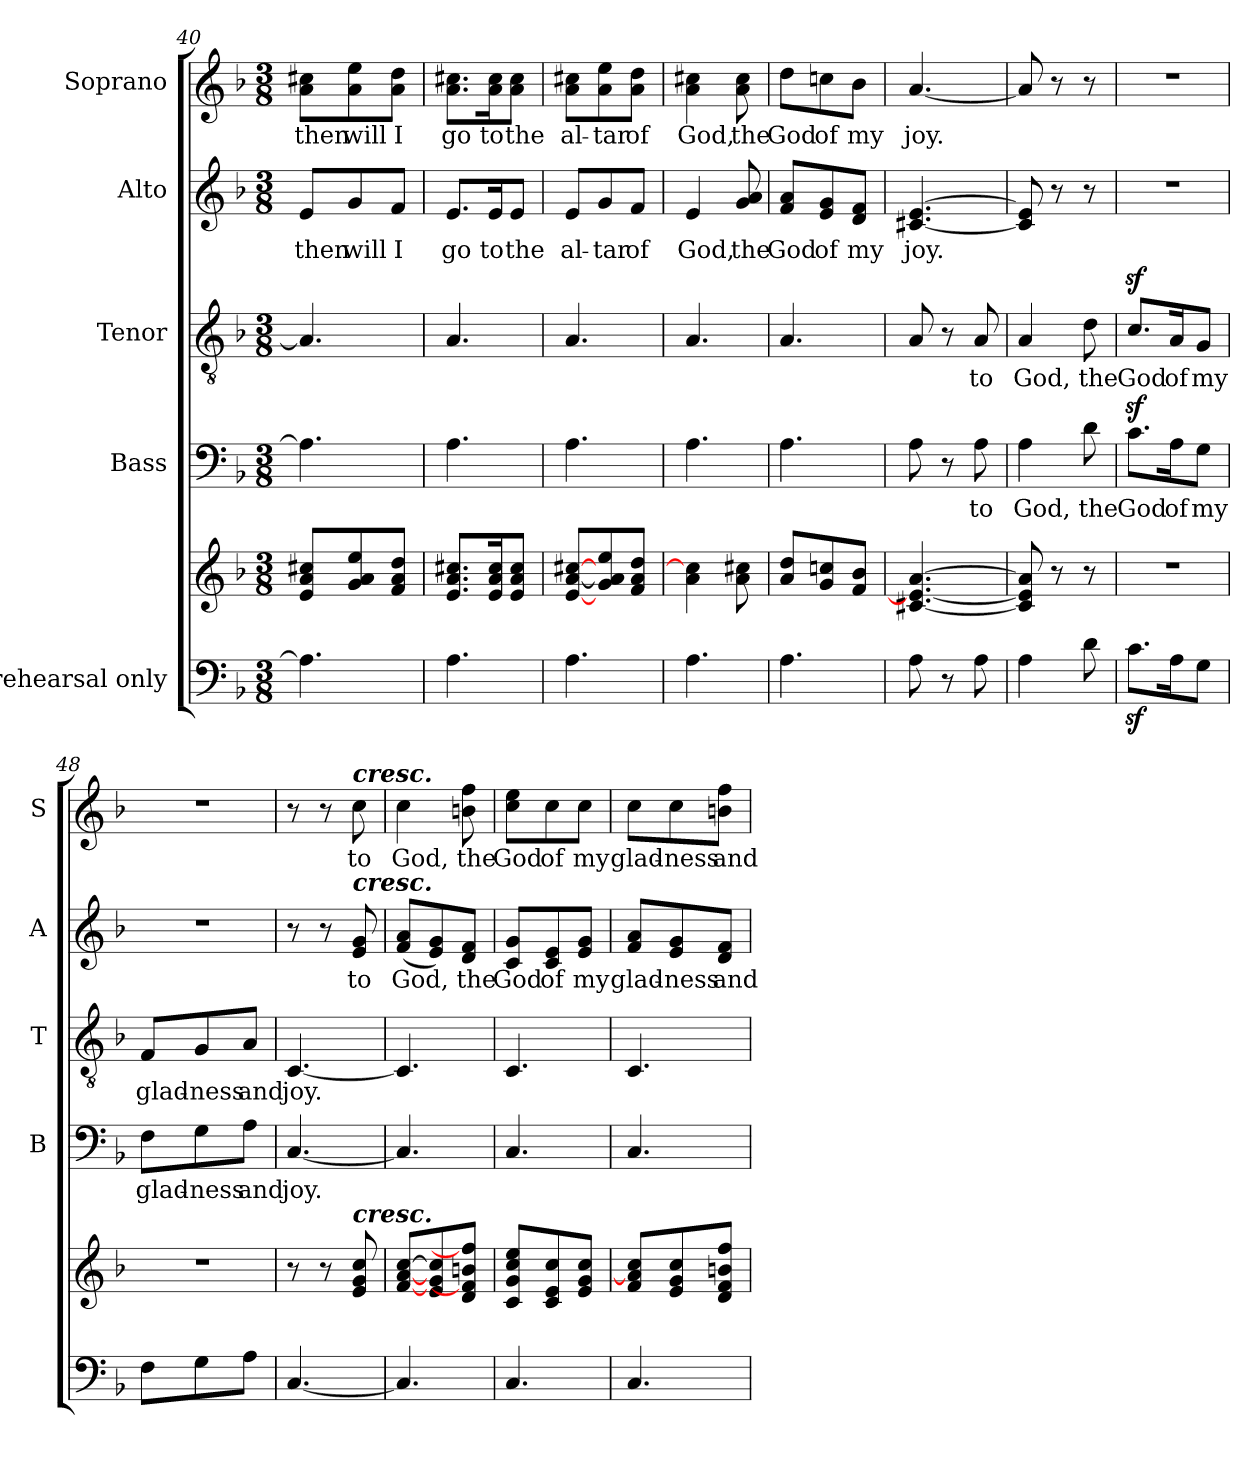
**kern	**kern	**kern	**text	**kern	**text	**kern	**text	**kern	**text
*part5	*part5	*part4	*part4	*part3	*part3	*part2	*part2	*part1	*part1
*staff6	*staff5	*staff4	*staff4	*staff3	*staff3	*staff2	*staff2	*staff1	*staff1
*I"rehearsal only	*	*I"Bass	*	*I"Tenor	*	*I"Alto	*	*I"Soprano	*
*	*	*I'B	*	*I'T	*	*I'A	*	*I'S	*
*clefF4	*clefG2	*clefF4	*	*clefGv2	*	*clefG2	*	*clefG2	*
*k[b-]	*k[b-]	*k[b-]	*	*k[b-]	*	*k[b-]	*	*k[b-]	*
*F:	*F:	*F:	*	*F:	*	*F:	*	*F:	*
*M3/8	*M3/8	*M3/8	*	*M3/8	*	*M3/8	*	*M3/8	*
=40	=40	=40	=40	=40	=40	=40	=40	=40	=40
!	!	!	!	!	!	!	!LO:LY:b	!	!LO:LY:b
4.A\]	8e/ 8a/ 8cc#X/L	4.A\]	.	4.A/]	.	8e/L	then	8a\ 8cc#X\L	then
!	!	!	!	!	!	!	!LO:LY:b	!	!LO:LY:b
.	8g/ 8a/ 8ee/	.	.	.	.	8g/	will	8a\ 8ee\	will
!	!	!	!	!	!	!	!LO:LY:b	!	!LO:LY:b
.	8f/ 8a/ 8dd/J	.	.	.	.	8f/J	I	8a\ 8dd\J	I
=41	=41	=41	=41	=41	=41	=41	=41	=41	=41
!	!	!	!	!	!	!	!LO:LY:b	!	!LO:LY:b
4.A\	8.e/ 8.a/ 8.cc#X/L	4.A\	.	4.A/	.	8.e/L	go	8.a\ 8.cc#X\L	go
!	!	!	!	!	!	!	!LO:LY:b	!	!LO:LY:b
.	16e/ 16a/ 16cc#/K	.	.	.	.	16e/K	to	16a\ 16cc#\K	to
!	!	!	!	!	!	!	!LO:LY:b	!	!LO:LY:b
.	8e/ 8a/ 8cc#/J	.	.	.	.	8e/J	the	8a\ 8cc#\J	the
=42	=42	=42	=42	=42	=42	=42	=42	=42	=42
!	!	!	!	!	!	!	!LO:LY:b	!	!LO:LY:b
4.A\	[8e/ [8a/ [8cc#X/L	4.A\	.	4.A/	.	8e/L	al-	8a\ 8cc#X\L	al-
!	!	!	!	!	!	!	!LO:LY:b	!	!LO:LY:b
.	8g/ 8a/] 8ee/	.	.	.	.	8g/	-tar	8a\ 8ee\	-tar
!	!	!	!	!	!	!	!LO:LY:b	!	!LO:LY:b
.	8f/ 8a/ 8dd/J	.	.	.	.	8f/J	of	8a\ 8dd\J	of
=43	=43	=43	=43	=43	=43	=43	=43	=43	=43
!	!	!	!	!	!	!	!LO:LY:b	!	!LO:LY:b
4.A\	4a\ 4cc#\]	4.A\	.	4.A/	.	4e/	God,	4a\ 4cc#X\	God,
!	!	!	!	!	!	!	!LO:LY:b	!	!LO:LY:b
.	8a\ 8cc#X\	.	.	.	.	8g/ 8a/	the	8a\ 8cc#\	the
=44	=44	=44	=44	=44	=44	=44	=44	=44	=44
!	!	!	!	!	!	!	!LO:LY:b	!	!LO:LY:b
4.A\	8a/ 8dd/L	4.A\	.	4.A/	.	8f/ 8a/L	God	8dd\L	God
!	!	!	!	!	!	!	!LO:LY:b	!	!LO:LY:b
.	8g/ 8ccn/	.	.	.	.	8e/ 8g/	of	8ccn\	of
!	!	!	!	!	!	!	!LO:LY:b	!	!LO:LY:b
.	8f/ 8b-/J	.	.	.	.	8d/ 8f/J	my	8b-\J	my
!!LO:LB:g=z
=45	=45	=45	=45	=45	=45	=45	=45	=45	=45
!	!	!	!	!	!	!	!LO:LY:b	!	!LO:LY:b
8A\	[4.c#X/ 4.e/_ [4.a/	8A\	.	8A/	.	[4.c#X/ [4.e/	joy.	[4.a/	joy.
8r	.	8r	.	8r	.	.	.	.	.
!	!	!	!LO:LY:b	!	!LO:LY:b	!	!	!	!
8A\	.	8A\	to	8A/	to	.	.	.	.
=46	=46	=46	=46	=46	=46	=46	=46	=46	=46
!	!	!	!LO:LY:b	!	!LO:LY:b	!	!	!	!
4A\	8c#/] 8e/] 8a/]	4A\	God,	4A/	God,	8c#/] 8e/]	.	8a/]	.
.	8r	.	.	.	.	8r	.	8r	.
!	!	!	!LO:LY:b	!	!LO:LY:b	!	!	!	!
8d\	8r	8d\	the	8d\	the	8r	.	8r	.
=47	=47	=47	=47	=47	=47	=47	=47	=47	=47
!	!	!	!LO:LY:b	!	!LO:LY:b	!	!	!	!
8.cz<\L	4.r	8.cz<\L	God	8.cz</L	God	4.r	.	4.r	.
!	!	!	!LO:LY:b	!	!LO:LY:b	!	!	!	!
16A\K	.	16A\K	of	16A/K	of	.	.	.	.
!	!	!	!LO:LY:b	!	!LO:LY:b	!	!	!	!
8G\J	.	8G\J	my	8G/J	my	.	.	.	.
=48	=48	=48	=48	=48	=48	=48	=48	=48	=48
!	!	!	!LO:LY:b	!	!LO:LY:b	!	!	!	!
8F\L	4.r	8F\L	glad-	8F/L	glad-	4.r	.	4.r	.
!	!	!	!LO:LY:b	!	!LO:LY:b	!	!	!	!
8G\	.	8G\	-ness	8G/	-ness	.	.	.	.
!	!	!	!LO:LY:b	!	!LO:LY:b	!	!	!	!
8A\J	.	8A\J	and	8A/J	and	.	.	.	.
=49	=49	=49	=49	=49	=49	=49	=49	=49	=49
!	!	!	!LO:LY:b	!	!LO:LY:b	!	!	!	!
[4.C/	8r	[4.C/	joy.	[4.C/	joy.	8r	.	8r	.
.	8r	.	.	.	.	8r	.	8r	.
!	!	!	!	!	!	!	!	!LO:TX:a:Bi:t=cresc.	!
!	!	!	!	!	!	!LO:TX:a:Bi:t=cresc.	!	!	!
!	!LO:TX:a:Bi:t=cresc.	!	!	!	!	!	!	!	!
!	!	!	!	!	!	!	!LO:LY:b	!	!LO:LY:b
.	8e/ 8g/ 8cc/	.	.	.	.	8e/ 8g/	to	8cc\	to
=50	=50	=50	=50	=50	=50	=50	=50	=50	=50
!	!	!	!	!	!	!	!LO:LY:b	!	!LO:LY:b
4.C/]	[8f/ [8a/ [8cc/L	4.C/]	.	4.C/]	.	(<8f/ 8a/L	God,	4cc\	God,
.	8e/ 8g/ 8cc/]	.	.	.	.	8e/ 8g/)	.	.	.
!	!	!	!	!	!	!	!LO:LY:b	!	!LO:LY:b
.	8d/ 8f/] 8bn/ 8ff/]J	.	.	.	.	8d/ 8f/J	the	8bn\ 8ff\	the
=51	=51	=51	=51	=51	=51	=51	=51	=51	=51
!	!	!	!	!	!	!	!LO:LY:b	!	!LO:LY:b
4.C/	8c/ 8g/ 8cc/ 8ee/L	4.C/	.	4.C/	.	8c/ 8g/L	God	8cc\ 8ee\L	God
!	!	!	!	!	!	!	!LO:LY:b	!	!LO:LY:b
.	8c/ 8e/ 8cc/	.	.	.	.	8c/ 8e/	of	8cc\	of
!	!	!	!	!	!	!	!LO:LY:b	!	!LO:LY:b
.	8e/ 8g/ 8cc/J	.	.	.	.	8e/ 8g/J	my	8cc\J	my
=52	=52	=52	=52	=52	=52	=52	=52	=52	=52
!	!	!	!	!	!	!	!LO:LY:b	!	!LO:LY:b
4.C/	8f/ 8a/] 8cc/L	4.C/	.	4.C/	.	8f/ 8a/L	glad-	8cc\L	glad-
!	!	!	!	!	!	!	!LO:LY:b	!	!LO:LY:b
.	8e/ 8g/ 8cc/	.	.	.	.	8e/ 8g/	-ness	8cc\	-ness
!	!	!	!	!	!	!	!LO:LY:b	!	!LO:LY:b
.	8d/ 8f/ 8bn/ 8ff/J	.	.	.	.	8d/ 8f/J	and	8bn\ 8ff\J	and
=	=	=	=	=	=	=	=	=	=
*-	*-	*-	*-	*-	*-	*-	*-	*-	*-
